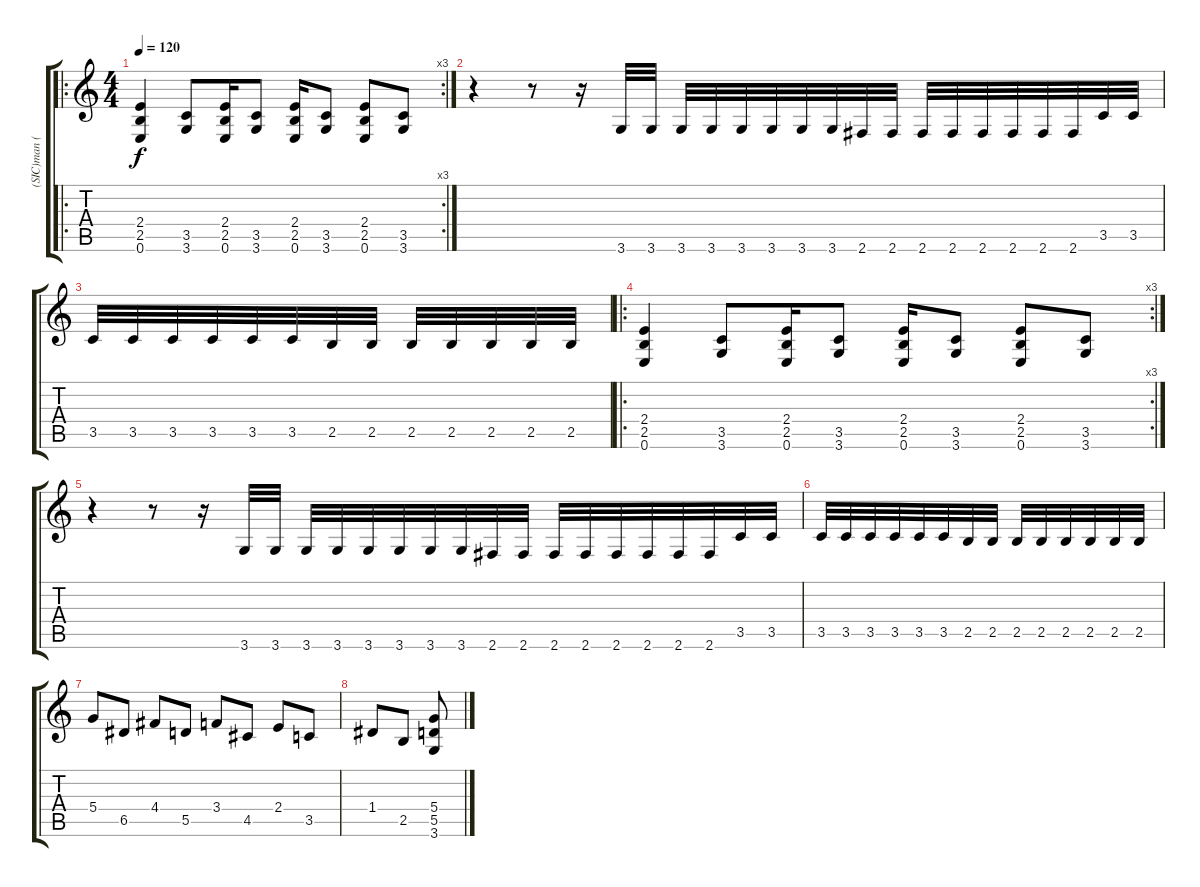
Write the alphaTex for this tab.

\track ("(SIC)man (Kim/RYTHM)" "(SIC)man (") {instrument distortionguitar}
\staff {score tabs}
\tuning (E4 B3 G3 D3 A2 E2) {hide}
\ro
\rc 3
\ts (4 4)
\tempo 120
\clef g2
\ks c
(2.4 2.5 0.6).4{dy f} (3.5 3.6).8 (2.4 2.5 0.6).16 (3.5 3.6).8 (2.4 2.5 0.6).16 (3.5 3.6).8 (2.4 2.5 0.6).8 (3.5 3.6).8 |
r.4 r.8 r.16 3.6.32 3.6.32 3.6.32 3.6.32 3.6.32 3.6.32 3.6.32 3.6.32 2.6.32 2.6.32 2.6.32 2.6.32 2.6.32 2.6.32 2.6.32 2.6.32 3.5.32 3.5.32 |
3.5.32 3.5.32 3.5.32 3.5.32 3.5.32 3.5.32 2.5.32 2.5.32 2.5.32 2.5.32 2.5.32 2.5.32 2.5.32 |
\ro
\rc 3
(2.4 2.5 0.6).4 (3.5 3.6).8 (2.4 2.5 0.6).16 (3.5 3.6).8 (2.4 2.5 0.6).16 (3.5 3.6).8 (2.4 2.5 0.6).8 (3.5 3.6).8 |
r.4 r.8 r.16 3.6.32 3.6.32 3.6.32 3.6.32 3.6.32 3.6.32 3.6.32 3.6.32 2.6.32 2.6.32 2.6.32 2.6.32 2.6.32 2.6.32 2.6.32 2.6.32 3.5.32 3.5.32 |
3.5.32 3.5.32 3.5.32 3.5.32 3.5.32 3.5.32 2.5.32 2.5.32 2.5.32 2.5.32 2.5.32 2.5.32 2.5.32 2.5.32 |
5.4.8 6.5.8 4.4.8 5.5.8 3.4.8 4.5.8 2.4.8 3.5.8 |
1.4.8 2.5.8 (5.4 5.5 3.6).8
